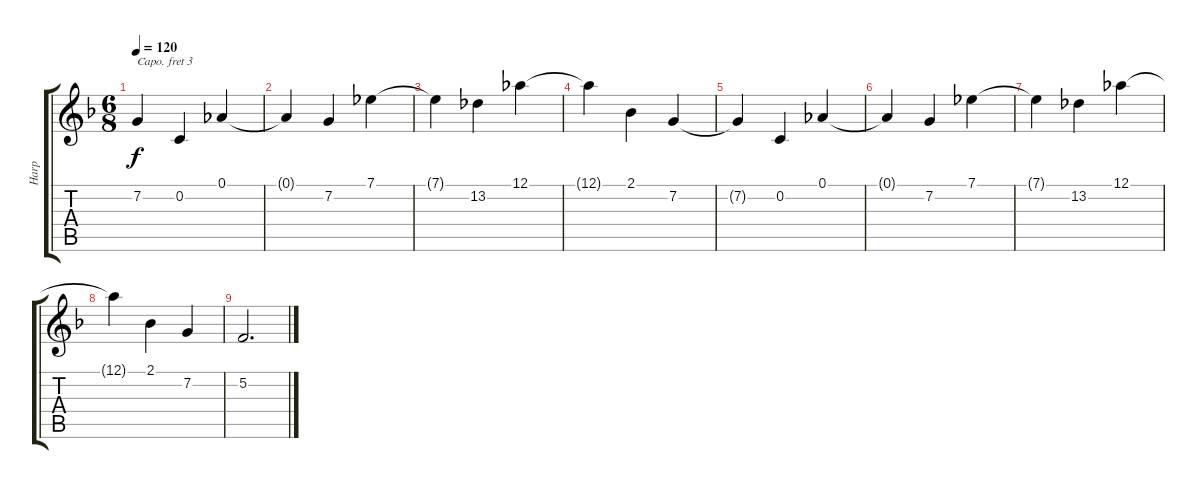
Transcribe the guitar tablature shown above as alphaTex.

\track ("Harp" "Harp") {instrument orchestralharp}
\staff {score tabs}
\capo 3
\tuning (F4 A3 G3 D3 A2 D2) {hide}
\ts (6 8)
\tempo 120
\clef g2
\ks dminor
7.2{t}.4{dy f} 0.2.4 0.1.4 |
0.1{t}.4 7.2.4 7.1.4 |
7.1{t}.4 13.2.4 12.1.4 |
12.1{t}.4 2.1.4 7.2.4 |
7.2{t}.4 0.2.4 0.1.4 |
0.1{t}.4 7.2.4 7.1.4 |
7.1{t}.4 13.2.4 12.1.4 |
12.1{t}.4 2.1.4 7.2.4 |
5.2.2{d}
